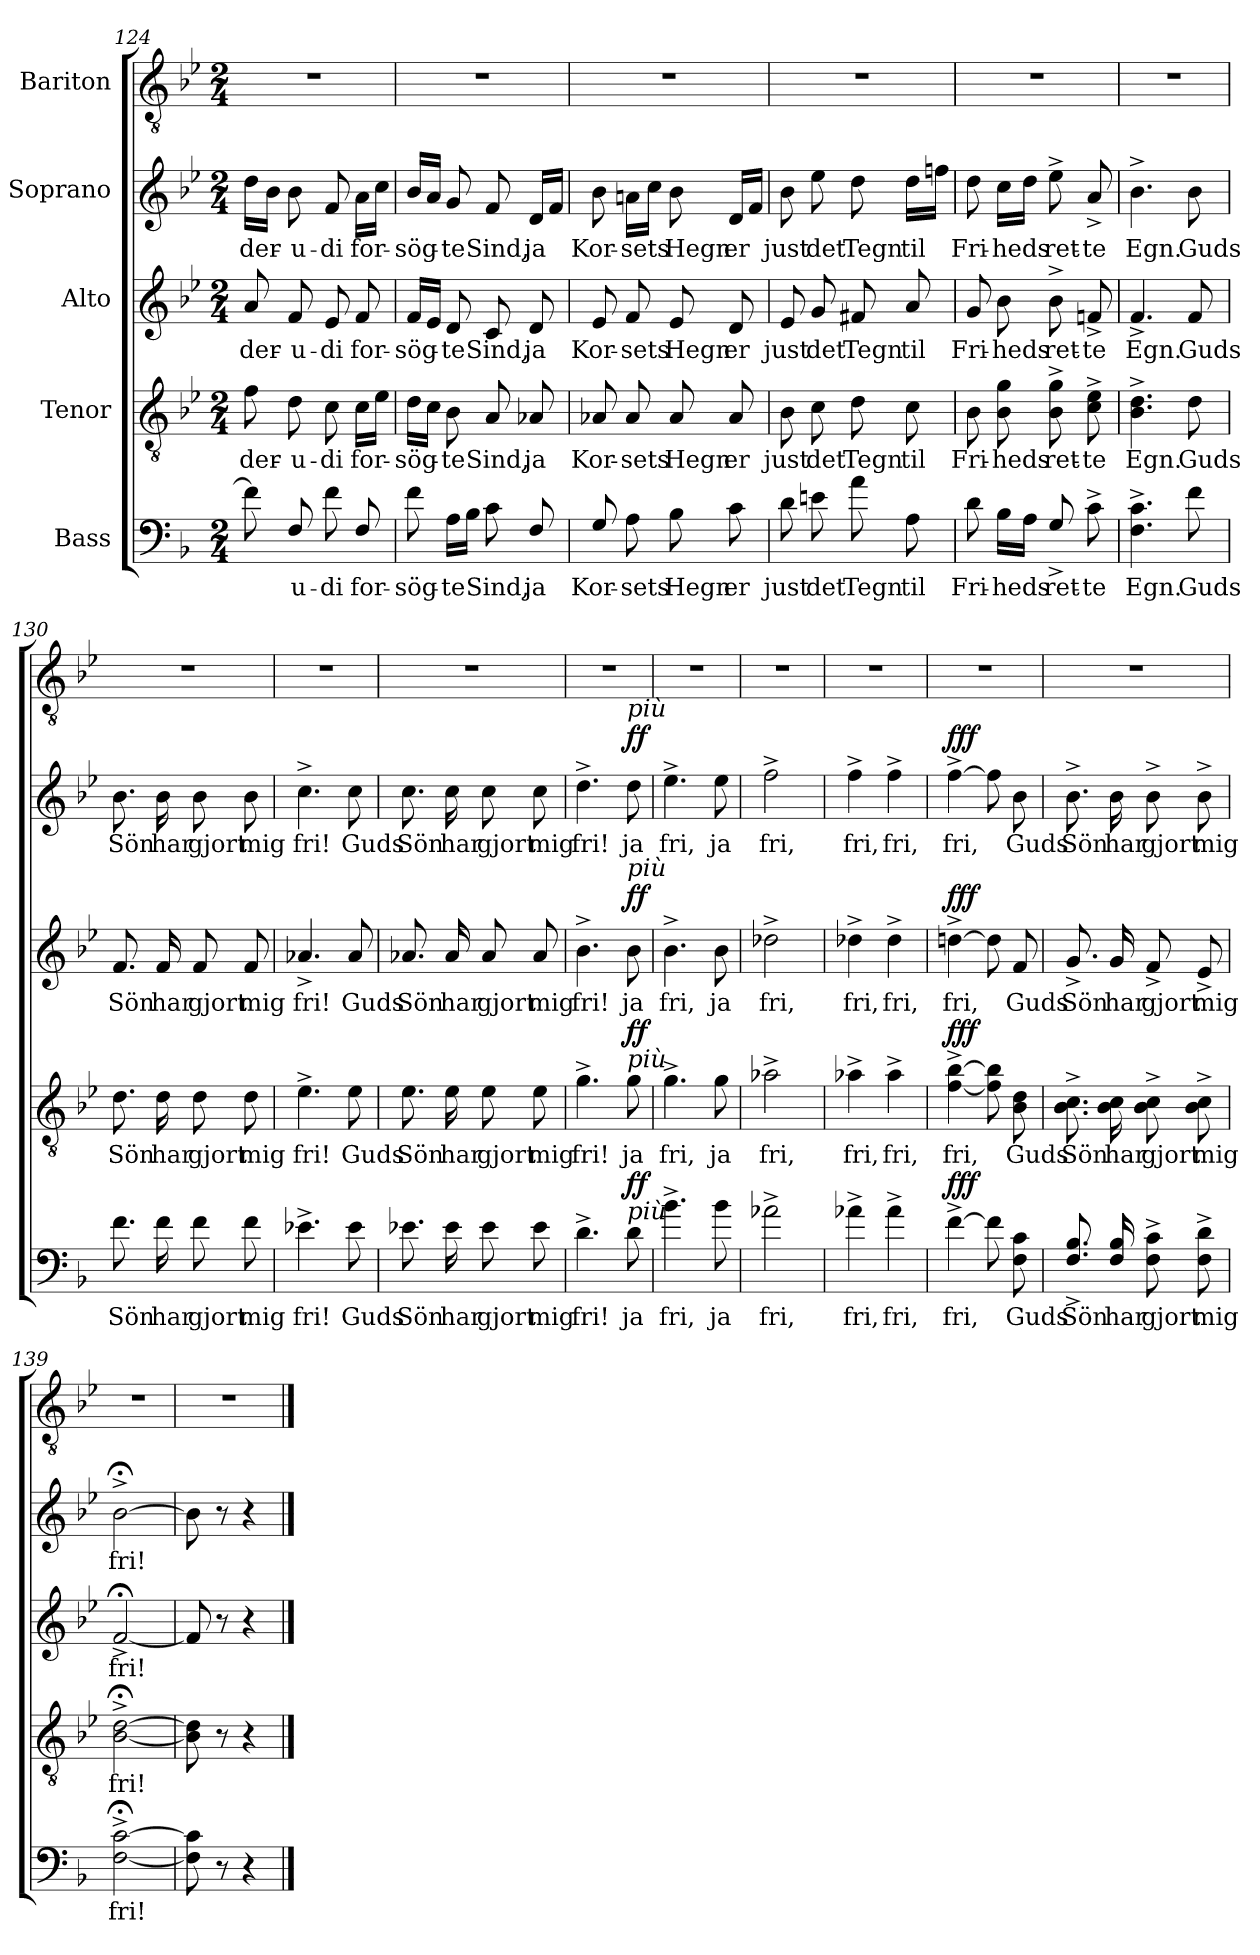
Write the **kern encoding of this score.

**kern	**text	**dynam	**kern	**text	**dynam	**kern	**text	**dynam	**kern	**text	**dynam	**kern
*part5	*part5	*part5	*part4	*part4	*part4	*part3	*part3	*part3	*part2	*part2	*part2	*part1
*staff5	*staff5	*staff5	*staff4	*staff4	*staff4	*staff3	*staff3	*staff3	*staff2	*staff2	*staff2	*staff1
*I"Bass	*	*	*I"Tenor	*	*	*I"Alto	*	*	*I"Soprano	*	*	*I"Bariton
*clefF4	*	*	*clefGv2	*	*	*clefG2	*	*	*clefG2	*	*	*clefGv2
*ITrd4c7	*	*	*	*	*	*	*	*	*	*	*	*
*k[b-e-]	*	*	*k[b-e-]	*	*	*k[b-e-]	*	*	*k[b-e-]	*	*	*k[b-e-]
*M2/4	*	*	*M2/4	*	*	*M2/4	*	*	*M2/4	*	*	*M2/4
=124	=124	=124	=124	=124	=124	=124	=124	=124	=124	=124	=124	=124
!	!	!	!	!LO:LY:b	!	!	!LO:LY:b	!	!	!LO:LY:b	!	!
8B-\]	.	.	8f\	der-	.	8a/	der-	.	16dd\LL	der-	.	2r
.	.	.	.	.	.	.	.	.	16b-\JJ	.	.	.
!	!LO:LY:b	!	!	!LO:LY:b	!	!	!LO:LY:b	!	!	!LO:LY:b	!	!
8BB-/	-u-	.	8d\	-u-	.	8f/	-u-	.	8b-\	-u-	.	.
!	!LO:LY:b	!	!	!LO:LY:b	!	!	!LO:LY:b	!	!	!LO:LY:b	!	!
8B-\	-di	.	8c\	-di	.	8e-/	-di	.	8f/	-di	.	.
!	!LO:LY:b	!	!	!LO:LY:b	!	!	!LO:LY:b	!	!	!LO:LY:b	!	!
8BB-/	for-	.	16c\LL	for-	.	8f/	for-	.	16a\LL	for-	.	.
.	.	.	16e-\JJ	.	.	.	.	.	16cc\JJ	.	.	.
!!LO:LB:g=z
=125	=125	=125	=125	=125	=125	=125	=125	=125	=125	=125	=125	=125
!	!LO:LY:b	!	!	!LO:LY:b	!	!	!LO:LY:b	!	!	!LO:LY:b	!	!
8B-\	-sög-	.	16d\LL	-sög-	.	16f/LL	-sög-	.	16b-/LL	-sög-	.	2r
.	.	.	16c\JJ	.	.	16e-/JJ	.	.	16a/JJ	.	.	.
!	!LO:LY:b	!	!	!LO:LY:b	!	!	!LO:LY:b	!	!	!LO:LY:b	!	!
16D\LL	-te	.	8B-\	-te	.	8d/	-te	.	8g/	-te	.	.
16E-\JJ	.	.	.	.	.	.	.	.	.	.	.	.
!	!LO:LY:b	!	!	!LO:LY:b	!	!	!LO:LY:b	!	!	!LO:LY:b	!	!
8F\	Sind,	.	8A/	Sind,	.	8c/	Sind,	.	8f/	Sind,	.	.
!	!LO:LY:b	!	!	!LO:LY:b	!	!	!LO:LY:b	!	!	!LO:LY:b	!	!
8BB-/	ja	.	8A-X/	ja	.	8d/	ja	.	16d/LL	ja	.	.
.	.	.	.	.	.	.	.	.	16f/JJ	.	.	.
=126	=126	=126	=126	=126	=126	=126	=126	=126	=126	=126	=126	=126
!	!LO:LY:b	!	!	!LO:LY:b	!	!	!LO:LY:b	!	!	!LO:LY:b	!	!
8C/	Kor-	.	8A-X/	Kor-	.	8e-/	Kor-	.	8b-\	Kor-	.	2r
!	!LO:LY:b	!	!	!LO:LY:b	!	!	!LO:LY:b	!	!	!LO:LY:b	!	!
8D\	-sets	.	8A-/	-sets	.	8f/	-sets	.	16an\LL	-sets	.	.
.	.	.	.	.	.	.	.	.	16cc\JJ	.	.	.
!	!LO:LY:b	!	!	!LO:LY:b	!	!	!LO:LY:b	!	!	!LO:LY:b	!	!
8E-\	Hegn	.	8A-/	Hegn	.	8e-/	Hegn	.	8b-\	Hegn	.	.
!	!LO:LY:b	!	!	!LO:LY:b	!	!	!LO:LY:b	!	!	!LO:LY:b	!	!
8F\	er	.	8A-/	er	.	8d/	er	.	16d/LL	er	.	.
.	.	.	.	.	.	.	.	.	16f/JJ	.	.	.
=127	=127	=127	=127	=127	=127	=127	=127	=127	=127	=127	=127	=127
!	!LO:LY:b	!	!	!LO:LY:b	!	!	!LO:LY:b	!	!	!LO:LY:b	!	!
8G\	just	.	8B-\	just	.	8e-/	just	.	8b-\	just	.	2r
!	!LO:LY:b	!	!	!LO:LY:b	!	!	!LO:LY:b	!	!	!LO:LY:b	!	!
8An\	det	.	8c\	det	.	8g/	det	.	8ee-\	det	.	.
!	!LO:LY:b	!	!	!LO:LY:b	!	!	!LO:LY:b	!	!	!LO:LY:b	!	!
8d\	Tegn	.	8d\	Tegn	.	8f#X/	Tegn	.	8dd\	Tegn	.	.
!	!LO:LY:b	!	!	!LO:LY:b	!	!	!LO:LY:b	!	!	!LO:LY:b	!	!
8D\	til	.	8c\	til	.	8a/	til	.	16dd\LL	til	.	.
.	.	.	.	.	.	.	.	.	16ffn\JJ	.	.	.
=128	=128	=128	=128	=128	=128	=128	=128	=128	=128	=128	=128	=128
!	!LO:LY:b	!	!	!LO:LY:b	!	!	!LO:LY:b	!	!	!LO:LY:b	!	!
8G\	Fri-	.	8B-\	Fri-	.	8g/	Fri-	.	8dd\	Fri-	.	2r
!	!LO:LY:b	!	!	!LO:LY:b	!	!	!LO:LY:b	!	!	!LO:LY:b	!	!
16E-\LL	-heds	.	8B-\ 8g\	-heds	.	8b-\	-heds	.	16cc\LL	-heds	.	.
16D\JJ	.	.	.	.	.	.	.	.	16dd\JJ	.	.	.
!	!LO:LY:b	!	!	!LO:LY:b	!	!	!LO:LY:b	!	!	!LO:LY:b	!	!
8C^/	ret-	.	8B-\^ 8g\^	ret-	.	8b-^\	ret-	.	8ee-^\	ret-	.	.
!	!LO:LY:b	!	!	!LO:LY:b	!	!	!LO:LY:b	!	!	!LO:LY:b	!	!
8F^\	-te	.	8c\^ 8e-\^	-te	.	8fn^/	-te	.	8a^/	-te	.	.
=129	=129	=129	=129	=129	=129	=129	=129	=129	=129	=129	=129	=129
!	!LO:LY:b	!	!	!LO:LY:b	!	!	!LO:LY:b	!	!	!LO:LY:b	!	!
4.BB-\^ 4.F\^	Egn.	.	4.B-\^ 4.d\^	Egn.	.	4.f^/	Egn.	.	4.b-^\	Egn.	.	2r
!	!LO:LY:b	!	!	!LO:LY:b	!	!	!LO:LY:b	!	!	!LO:LY:b	!	!
8B-\	Guds	.	8d\	Guds	.	8f/	Guds	.	8b-\	Guds	.	.
!!LO:PB:g=z
=130	=130	=130	=130	=130	=130	=130	=130	=130	=130	=130	=130	=130
!	!LO:LY:b	!	!	!LO:LY:b	!	!	!LO:LY:b	!	!	!LO:LY:b	!	!
8.B-\	Sön	.	8.d\	Sön	.	8.f/	Sön	.	8.b-\	Sön	.	2r
!	!LO:LY:b	!	!	!LO:LY:b	!	!	!LO:LY:b	!	!	!LO:LY:b	!	!
16B-\	har	.	16d\	har	.	16f/	har	.	16b-\	har	.	.
!	!LO:LY:b	!	!	!LO:LY:b	!	!	!LO:LY:b	!	!	!LO:LY:b	!	!
8B-\	gjort	.	8d\	gjort	.	8f/	gjort	.	8b-\	gjort	.	.
!	!LO:LY:b	!	!	!LO:LY:b	!	!	!LO:LY:b	!	!	!LO:LY:b	!	!
8B-\	mig	.	8d\	mig	.	8f/	mig	.	8b-\	mig	.	.
=131	=131	=131	=131	=131	=131	=131	=131	=131	=131	=131	=131	=131
!	!LO:LY:b	!	!	!LO:LY:b	!	!	!LO:LY:b	!	!	!LO:LY:b	!	!
4.A-X^\	fri!	.	4.e-^\	fri!	.	4.a-X^/	fri!	.	4.cc^\	fri!	.	2r
!	!LO:LY:b	!	!	!LO:LY:b	!	!	!LO:LY:b	!	!	!LO:LY:b	!	!
8A-\	Guds	.	8e-\	Guds	.	8a-/	Guds	.	8cc\	Guds	.	.
=132	=132	=132	=132	=132	=132	=132	=132	=132	=132	=132	=132	=132
!	!LO:LY:b	!	!	!LO:LY:b	!	!	!LO:LY:b	!	!	!LO:LY:b	!	!
8.A-X\	Sön	.	8.e-\	Sön	.	8.a-X/	Sön	.	8.cc\	Sön	.	2r
!	!LO:LY:b	!	!	!LO:LY:b	!	!	!LO:LY:b	!	!	!LO:LY:b	!	!
16A-\	har	.	16e-\	har	.	16a-/	har	.	16cc\	har	.	.
!	!LO:LY:b	!	!	!LO:LY:b	!	!	!LO:LY:b	!	!	!LO:LY:b	!	!
8A-\	gjort	.	8e-\	gjort	.	8a-/	gjort	.	8cc\	gjort	.	.
!	!LO:LY:b	!	!	!LO:LY:b	!	!	!LO:LY:b	!	!	!LO:LY:b	!	!
8A-\	mig	.	8e-\	mig	.	8a-/	mig	.	8cc\	mig	.	.
=133	=133	=133	=133	=133	=133	=133	=133	=133	=133	=133	=133	=133
!	!LO:LY:b	!	!	!LO:LY:b	!	!	!LO:LY:b	!	!	!LO:LY:b	!	!
4.G^\	fri!	.	4.g^\	fri!	.	4.b-^\	fri!	.	4.dd^\	fri!	.	2r
!	!	!	!	!	!	!	!	!	!LO:TX:a:i:t=più	!	!	!
!	!	!	!	!	!	!LO:TX:a:i:t=più	!	!	!	!	!	!
!	!	!	!LO:TX:a:i:t=più	!	!	!	!	!	!	!	!	!
!LO:TX:a:i:t=più	!	!	!	!	!	!	!	!	!	!	!	!
!	!LO:LY:b	!LO:DY:a	!	!LO:LY:b	!LO:DY:a	!	!LO:LY:b	!LO:DY:b	!	!LO:LY:b	!LO:DY:a	!
8G\	ja	ff	8g\	ja	ff	8b-\	ja	ff	8dd\	ja	ff	.
=134	=134	=134	=134	=134	=134	=134	=134	=134	=134	=134	=134	=134
!	!LO:LY:b	!	!	!LO:LY:b	!	!	!LO:LY:b	!	!	!LO:LY:b	!	!
4.e-^\	fri,	.	4.g^\	fri,	.	4.b-^\	fri,	.	4.ee-^\	fri,	.	2r
!	!LO:LY:b	!	!	!LO:LY:b	!	!	!LO:LY:b	!	!	!LO:LY:b	!	!
8e-\	ja	.	8g\	ja	.	8b-\	ja	.	8ee-\	ja	.	.
=135	=135	=135	=135	=135	=135	=135	=135	=135	=135	=135	=135	=135
!	!LO:LY:b	!	!	!LO:LY:b	!	!	!LO:LY:b	!	!	!LO:LY:b	!	!
2d-X^\	fri,	.	2a-X^\	fri,	.	2dd-X^\	fri,	.	2ff^\	fri,	.	2r
=136	=136	=136	=136	=136	=136	=136	=136	=136	=136	=136	=136	=136
!	!LO:LY:b	!	!	!LO:LY:b	!	!	!LO:LY:b	!	!	!LO:LY:b	!	!
4d-X^\	fri,	.	4a-X^\	fri,	.	4dd-X^\	fri,	.	4ff^\	fri,	.	2r
!	!LO:LY:b	!	!	!LO:LY:b	!	!	!LO:LY:b	!	!	!LO:LY:b	!	!
4d-^\	fri,	.	4a-^\	fri,	.	4dd-^\	fri,	.	4ff^\	fri,	.	.
=137	=137	=137	=137	=137	=137	=137	=137	=137	=137	=137	=137	=137
!	!LO:LY:b	!LO:DY:a	!	!LO:LY:b	!LO:DY:a	!	!LO:LY:b	!LO:DY:a	!	!LO:LY:b	!LO:DY:a	!
[4B-^\	fri,	fff	[4f\^ [4b-\^	fri,	fff	[4ddn^\	fri,	fff	[4ff^\	fri,	fff	2r
8B-\]	.	.	8f\] 8b-\]	.	.	8dd\]	.	.	8ff\]	.	.	.
!	!LO:LY:b	!	!	!LO:LY:b	!	!	!LO:LY:b	!	!	!LO:LY:b	!	!
8BB-\ 8F\	Guds	.	8B-\ 8d\	Guds	.	8f/	Guds	.	8b-\	Guds	.	.
!!LO:LB:g=z
=138	=138	=138	=138	=138	=138	=138	=138	=138	=138	=138	=138	=138
!	!LO:LY:b	!	!	!LO:LY:b	!	!	!LO:LY:b	!	!	!LO:LY:b	!	!
8.BB-/^ 8.E-/^	Sön	.	8.B-\^ 8.c\^	Sön	.	8.g^/	Sön	.	8.b-^\	Sön	.	2r
!	!LO:LY:b	!	!	!LO:LY:b	!	!	!LO:LY:b	!	!	!LO:LY:b	!	!
16BB-/ 16E-/	har	.	16B-\ 16c\	har	.	16g/	har	.	16b-\	har	.	.
!	!LO:LY:b	!	!	!LO:LY:b	!	!	!LO:LY:b	!	!	!LO:LY:b	!	!
8BB-\^ 8F\^	gjort	.	8B-\^ 8c\^	gjort	.	8f^/	gjort	.	8b-^\	gjort	.	.
!	!LO:LY:b	!	!	!LO:LY:b	!	!	!LO:LY:b	!	!	!LO:LY:b	!	!
8BB-\^ 8G\^	mig	.	8B-\^ 8c\^	mig	.	8e-^/	mig	.	8b-^\	mig	.	.
=139	=139	=139	=139	=139	=139	=139	=139	=139	=139	=139	=139	=139
!	!LO:LY:b	!	!	!LO:LY:b	!	!	!LO:LY:b	!	!	!LO:LY:b	!	!
[2BB-\;<^ [2F\;<^	fri!	.	[2B-\;<^ [2d\;<^	fri!	.	[2f;<^/	fri!	.	[2b-;<^\	fri!	.	2r
=140	=140	=140	=140	=140	=140	=140	=140	=140	=140	=140	=140	=140
8BB-\] 8F\]	.	.	8B-\] 8d\]	.	.	8f/]	.	.	8b-\]	.	.	2r
8r	.	.	8r	.	.	8r	.	.	8r	.	.	.
4r	.	.	4r	.	.	4r	.	.	4r	.	.	.
==	==	==	==	==	==	==	==	==	==	==	==	==
*-	*-	*-	*-	*-	*-	*-	*-	*-	*-	*-	*-	*-
